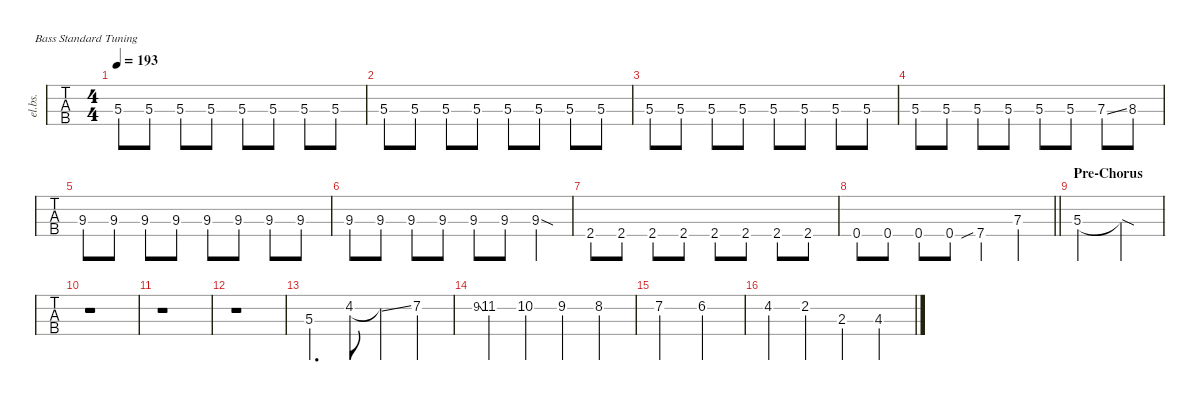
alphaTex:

\defaultSystemsLayout 4
\hideDynamics
\bracketExtendMode nobrackets
\otherSystemsTrackNameOrientation horizontal
\track ("山田リョウ" "el.bs.") {instrument electricbassfinger}
\staff {tabs}
\tuning (G2 D2 A1 E1)
\ts (4 4)
\tempo 193
\clef f4
\ks a
5.3{acc forcenatural}.8{dy mf} 5.3{acc forcenatural}.8 5.3{acc forcenatural}.8 5.3{acc forcenatural}.8 5.3{acc forcenatural}.8 5.3{acc forcenatural}.8 5.3{acc forcenatural}.8 5.3{acc forcenatural}.8 |
5.3{acc forcenatural}.8 5.3{acc forcenatural}.8 5.3{acc forcenatural}.8 5.3{acc forcenatural}.8 5.3{acc forcenatural}.8 5.3{acc forcenatural}.8 5.3{acc forcenatural}.8 5.3{acc forcenatural}.8 |
5.3{acc forcenatural}.8 5.3{acc forcenatural}.8 5.3{acc forcenatural}.8 5.3{acc forcenatural}.8 5.3{acc forcenatural}.8 5.3{acc forcenatural}.8 5.3{acc forcenatural}.8 5.3{acc forcenatural}.8 |
5.3{acc forcenatural}.8 5.3{acc forcenatural}.8 5.3{acc forcenatural}.8 5.3{acc forcenatural}.8 5.3{acc forcenatural}.8 5.3{acc forcenatural}.8 7.3{ss acc forcenatural}.8 8.3{acc forcenatural}.8 |
9.3{acc #}.8 9.3{acc #}.8 9.3{acc #}.8 9.3{acc #}.8 9.3{acc #}.8 9.3{acc #}.8 9.3{acc #}.8 9.3{acc #}.8 |
9.3{acc #}.8 9.3{acc #}.8 9.3{acc #}.8 9.3{acc #}.8 9.3{acc #}.8 9.3{acc #}.8 9.3{sod acc #}.4 |
2.4{acc #}.8 2.4{acc #}.8 2.4{acc #}.8 2.4{acc #}.8 2.4{acc #}.8 2.4{acc #}.8 2.4{acc #}.8 2.4{acc #}.8 |
\barLineRight lightlight
0.4{acc forcenatural}.8 0.4{acc forcenatural}.8 0.4{acc forcenatural}.8 0.4{acc forcenatural}.8 7.4{sib acc forcenatural}.4 7.3{acc forcenatural}.4 |
\section ("" "Pre-Chorus")
5.3{acc forcenatural}.2 5.3{sod t acc forcenatural}.2 |
r.1 |
r.1 |
r.1 |
5.3{acc forcenatural}.4{d} 4.2{acc #}.8 4.2{ss t acc #}.4 7.2{acc forcenatural}.4 |
9.2{ss acc forcenatural}.8{gr onbeat} 11.2{acc #}.4 10.2{acc forcenatural}.4 9.2{acc forcenatural}.4 8.2{acc #}.4 |
7.2{acc forcenatural}.2 6.2{acc #}.2 |
4.2{acc #}.4 2.2{acc forcenatural}.4 2.3{acc forcenatural}.4 4.3{acc #}.4
